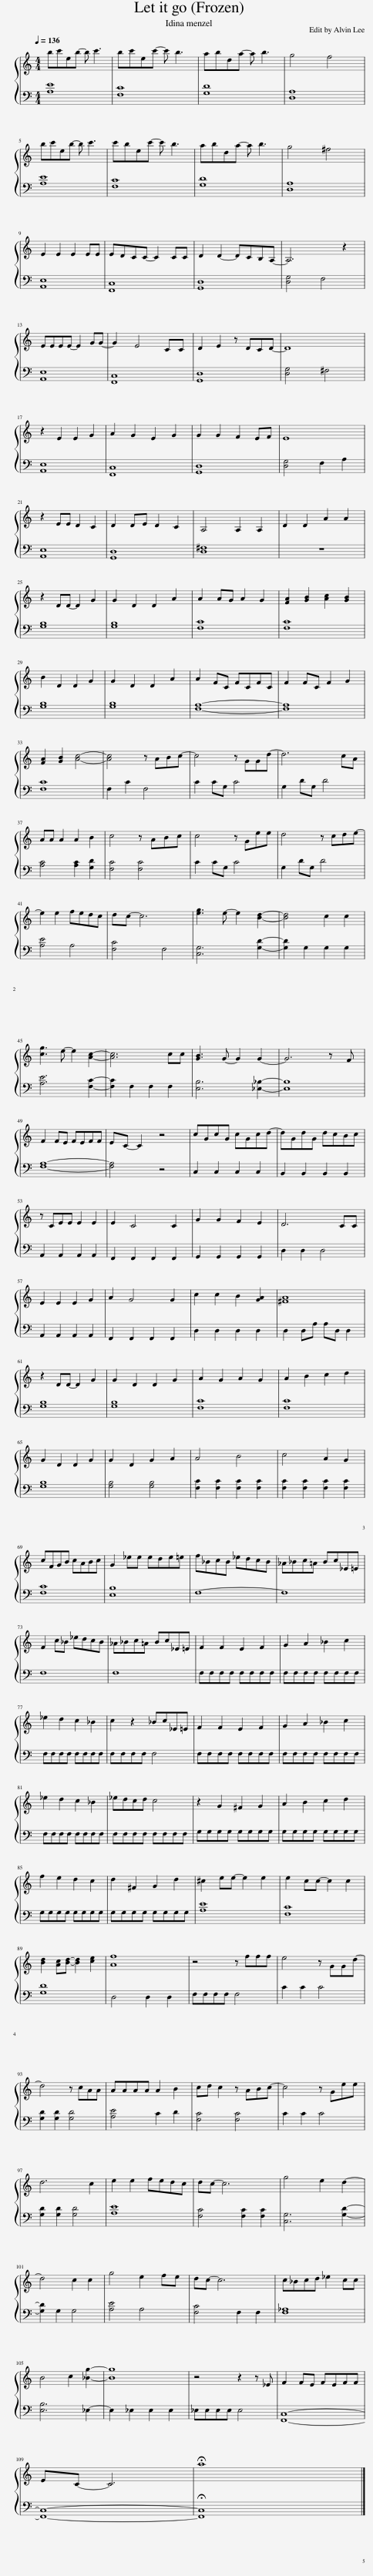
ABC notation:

X:1
%%score { 1 | 2 }
L:1/8
Q:1/4=136
M:4/4
I:linebreak $
K:C
V:1 treble
V:2 bass
V:1
 bc'eb- b c'3 | bc'ec'- c' b3 | abda- a b3 | g4 f4 |$ bc'eb- b c'3 | %5
 c'bec'- c' b3 | abda- a b3 | g4 ^f4 |$ E2 E2 E2 EE | EDCC- C2 CC | %10
 D2 D2- DCB,A,- | A,6 z2 |$ EEEE- E2 GG- | G2 E4 CC | D2 E2 z DCD- | %15
 D8 |$ z2 E2 E2 G2 | A2 G2 E2 G2 | G2 G2 F2 EF | E8 |$ %20
 z2 EE D2 C2 | D2 DE D2 C2 | A,4 A,2 A,2 | D2 D2 A2 A2 |$ z2 DD- D2 G2 | %25
 G2 D2 D2 A2 | A2 AG A2 G2 | [FA]2 [GB]2 [Ac]2 [GB]2 |$ B2 D2 D2 G2 | G2 D2 D2 A2 | %30
 A2 FC FCFC | F2 FC F2 G2 |$ [FA]2 [GB]2 [Ac]4- | [Ac]4 z ABc- | c4 z GGd- | %35
 d6 cA |$ AA A2 A2 B2 | c4 z ABc | c4 z Gee | d4 z cde- |$ %40
 e2 e2 fedc | dc- c6 | [eg]3 e- e2 [Bd]2- | [Bd]4 c2 c2 |$ [cg]3 e- e2 [Ac]2- | %45
 [Ac]6 cc | [GB]3 G- G2 G2- | G6 z F |$ F2 FE FEFF | EC- C2 z4 | %50
 cGcG cGcd- | dGdG dcBc |$ z CEE E2 E2 | E2 C4 C2 | G2 G2 F2 E2 | %55
 D6 CC |$ E2 E2 E2 G2 | A2 G4 G2 | c2 c2 B2 [GA]2 | [^FA]8 |$ %60
 z2 DD- D2 G2 | G2 D2 D2 G2 | A2 G2 A2 G2 | A2 B2 c2 d2 |$ G2 D2 D2 G2 | %65
 G2 D2 G2 A2 | A4 B4 | c4 A2 G2 |$ cFGB cABc | G2 _ee ede=e | %70
 f_BcB _edcB | _A_Bc=A Bc_E=E |$ F2 c_B _edcB | _A_Bc=A Bc_E=E | F2 F2 E2 F2 | %75
 G2 A2 _B2 c2 |$ _e2 d2 c2 _B2 | c2 z2 _Bc_E=E | F2 F2 E2 F2 | G2 A2 _B2 c2 |$ %80
 _e2 d2 c2 _B2 | _edcd c4 | z2 G2 ^F2 G2 | A2 B2 c2 d2 |$ f2 e2 d2 c2 | %85
 d2 ^F2 G2 d2 | ^c2 ee- e2 e2 | e2 cc- c2 c2 |$ [Bd]2 [Ac][Bd]- [Bd]2 [ce]2 | [Af]8 | %90
 z4 z fff | e4 z GGd- |$ d4 z cAA | AAAA A2 B2 | cd c2 z ABc- | %95
 c4 z Gee |$ d6 c2 | e2 e2 fedc | dc- c6 | g4 e2 d2- |$ %100
 d4 c2 c2 | g4 e2 fe | dc- c6 | c_Bcd _e2 cc |$ B4 c2 [_Bg]2- | %105
 [Bg]8 | z4 z2 z _E | F2 FE FEFF |$ EC- C6 | !fermata!a8 |] %110
V:2
 [A,E]8 | [F,C]8 | [G,D]8 | [D,A,]8 |$ [A,E]8 | %5
 [F,C]8 | [G,D]8 | [D,A,]8 |$ [A,,E,]8 | [F,,C,]8 | %10
 [G,,D,]8 | [D,G,]4 F,4 |$ [A,,E,]8 | [F,,C,]8 | [G,,D,]8 | %15
 [D,G,]4 ^F,4 |$ [A,,E,]8 | [F,,C,]8 | [G,,D,]8 | [D,G,]4 F,2 A,2 |$ %20
 [A,,E,]8 | [G,,D,]8 | [D,^F,]8 | z8 |$ [G,B,]8 | %25
 [G,B,]8 | [F,C]8 | [F,C]8 |$ [G,B,]8 | [G,B,]8 | %30
 [F,A,]8- | [F,A,]8 |$ [F,C]8 | F,2 C2 F,4 | C2 CG, C4 | %35
 G,2 DG, D4 |$ [A,C]4 [A,C]2 [G,D]2 | [F,C]4 [F,C]4 | C2 CG, C4 | G,2 DG, D4 |$ %40
 [A,E]4 A,4 | [F,C]4 F,4 | [C,G,]6 [G,D]2- | [G,D]2 G,2 G,2 G,2 |$ [A,E]6 [F,C]2- | %45
 [F,C]2 F,2 F,2 F,2 | [E,B,]6 [_E,_B,]2- | [E,B,]8 |$ [F,A,]8- | [F,A,]4 z4 | %50
 C,2 C,2 C,2 C,2 | B,,2 B,,2 B,,2 B,,2 |$ A,,2 A,,2 A,,2 A,,2 | F,,2 F,,2 F,,2 F,,2 | G,,2 G,,2 G,,2 G,,2 | %55
 D,2 D,2 D,4 |$ A,,2 A,,2 A,,2 A,,2 | F,,2 F,,2 F,,2 F,,2 | D,2 D,2 D,2 D,2 | D,2 D,A, A,D, D,2 |$ %60
 [G,B,]8 | [G,B,]8 | [F,C]8 | [F,C]8 |$ [G,B,]8 | %65
 [G,B,]4 [G,B,]4 | [F,C]2 [F,C]2 [F,C]2 [F,C]2 | [F,C]2 [F,C]2 [F,C]2 [F,C]2 |$ [F,C]8 | [E,B,]8 | %70
 F,8- | F,8 |$ F,8 | F,8 | F,F,F,F, F,F,F,F, | %75
 F,F,F,F, F,F,F,F, |$ F,F,F,F, F,F,F,F, | F,F,F,F, F,4 | F,F,F,F, F,F,F,F, | F,F,F,F, F,F,F,F, |$ %80
 F,F,F,F, F,F,F,F, | F,F,F,F, F,F,F,F, | G,G,G,G, G,G,G,G, | G,G,G,G, G,G,G,G, |$ G,G,G,G, G,G,G,G, | %85
 G,G,G,G, G,G,G,G, | [A,E]8 | [F,C]8 |$ [G,D]8 | D,4 D,2 D,2 | %90
 F,F,F,F, F,4 | C2 C2 C4 |$ [G,D]2 [G,D]2 [G,D]4 | [A,E]4 C2 D2 | [F,C]4 [F,C]4 | %95
 C2 C2 C4 |$ [G,D]2 [G,D]2 [G,D]4 | [A,E]8 | [F,C]4 [F,C]2 [F,C]2 | [C,G,]6 [G,D]2- |$ %100
 [G,D]2 G,2 G,4 | [A,E]4 A,4 | [F,C]4 F,2 F,2 | [F,_A,]8 |$ [E,B,]6 _E,2- | %105
 E,2 _E,2 E,2 E,2 | _E,E,E,E, E,4 | [F,,C,]8- |$ [F,,C,]8- | !fermata![F,,C,]8 |] %110
